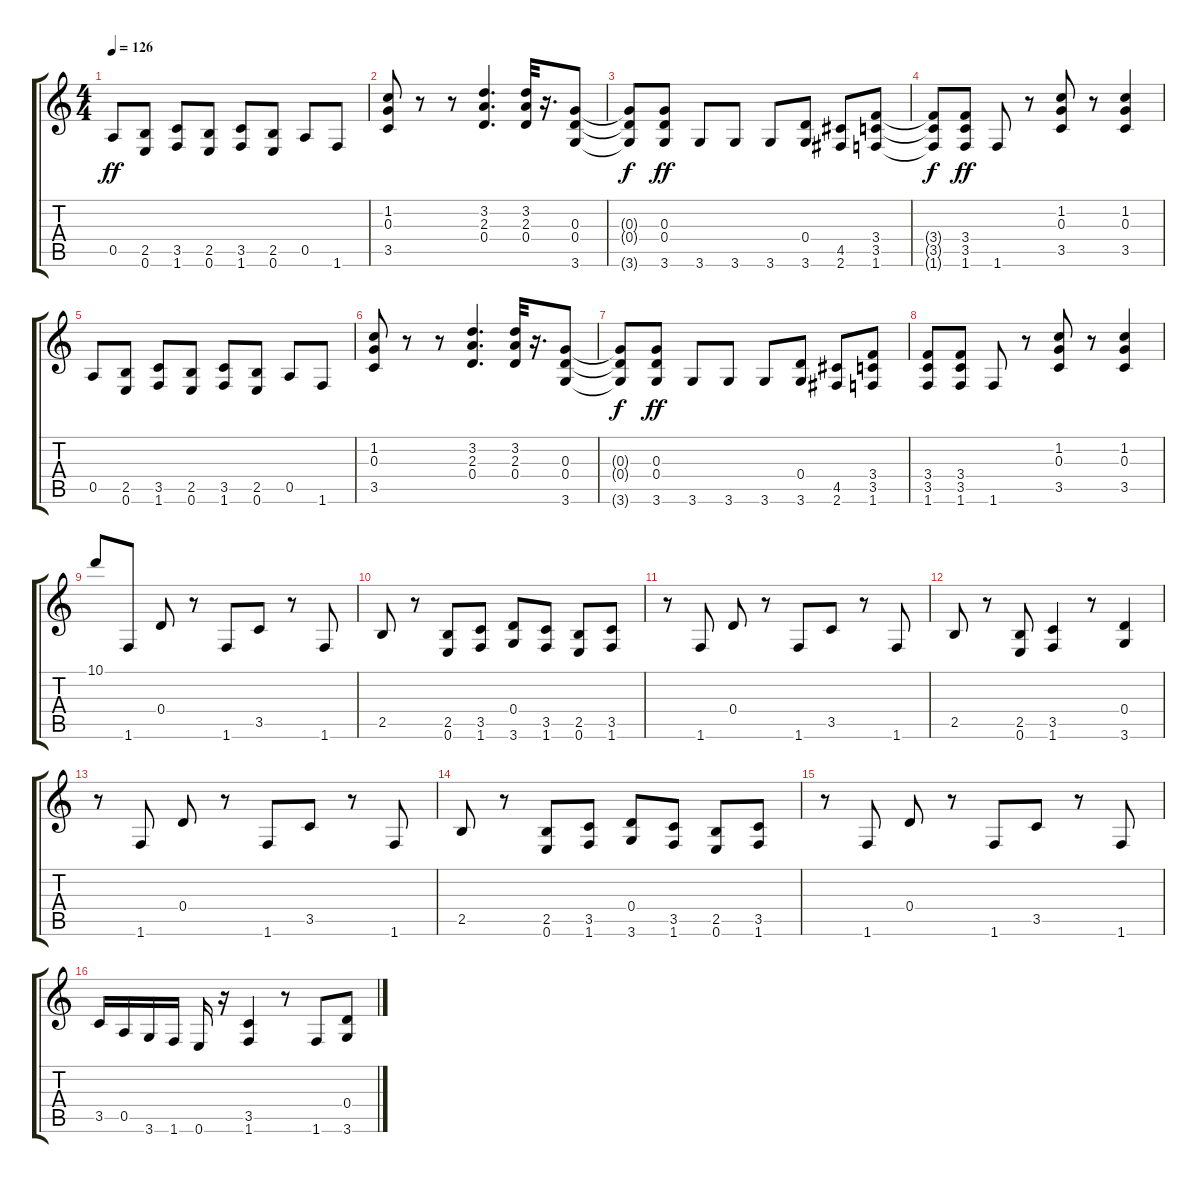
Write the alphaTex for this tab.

\track "" {instrument distortionguitar}
\staff {score tabs}
\tuning (E4 B3 G3 D3 A2 E2) {hide}
\ts (4 4)
\tempo 126
\clef g2
\ks c
0.5.8{dy ff} (2.5 0.6).8 (3.5 1.6).8 (2.5 0.6).8 (3.5 1.6).8 (2.5 0.6).8 0.5.8 1.6.8 |
(1.2 0.3 3.5).8 r.8 r.8 (3.2 2.3 0.4).4{d} (3.2 2.3 0.4).32 r.16{d} (0.3 0.4 3.6).8 |
(0.3{t} 0.4{t} 3.6{t}).8{dy f} (0.3 0.4 3.6).8{dy ff} 3.6.8 3.6.8 3.6.8 (0.4 3.6).8 (4.5 2.6).8 (3.4 3.5 1.6).8 |
(3.4{t} 3.5{t} 1.6{t}).8{dy f} (3.4 3.5 1.6).8{dy ff} 1.6.8 r.8 (1.2 0.3 3.5).8 r.8 (1.2 0.3 3.5).4 |
0.5.8 (2.5 0.6).8 (3.5 1.6).8 (2.5 0.6).8 (3.5 1.6).8 (2.5 0.6).8 0.5.8 1.6.8 |
(1.2 0.3 3.5).8 r.8 r.8 (3.2 2.3 0.4).4{d} (3.2 2.3 0.4).32 r.16{d} (0.3 0.4 3.6).8 |
(0.3{t} 0.4{t} 3.6{t}).8{dy f} (0.3 0.4 3.6).8{dy ff} 3.6.8 3.6.8 3.6.8 (0.4 3.6).8 (4.5 2.6).8 (3.4 3.5 1.6).8 |
(3.4 3.5 1.6).8 (3.4 3.5 1.6).8 1.6.8 r.8 (1.2 0.3 3.5).8 r.8 (1.2 0.3 3.5).4 |
10.1.8 1.6.8 0.4.8 r.8 1.6.8 3.5.8 r.8 1.6.8 |
2.5.8 r.8 (2.5 0.6).8 (3.5 1.6).8 (0.4 3.6).8 (3.5 1.6).8 (2.5 0.6).8 (3.5 1.6).8 |
r.8 1.6.8 0.4.8 r.8 1.6.8 3.5.8 r.8 1.6.8 |
2.5.8 r.8 (2.5 0.6).8 (3.5 1.6).4 r.8 (0.4 3.6).4 |
r.8 1.6.8 0.4.8 r.8 1.6.8 3.5.8 r.8 1.6.8 |
2.5.8 r.8 (2.5 0.6).8 (3.5 1.6).8 (0.4 3.6).8 (3.5 1.6).8 (2.5 0.6).8 (3.5 1.6).8 |
r.8 1.6.8 0.4.8 r.8 1.6.8 3.5.8 r.8 1.6.8 |
3.5.16 0.5.16 3.6.16 1.6.16 0.6.16 r.16 (3.5 1.6).4 r.8 1.6.8 (0.4 3.6).8
